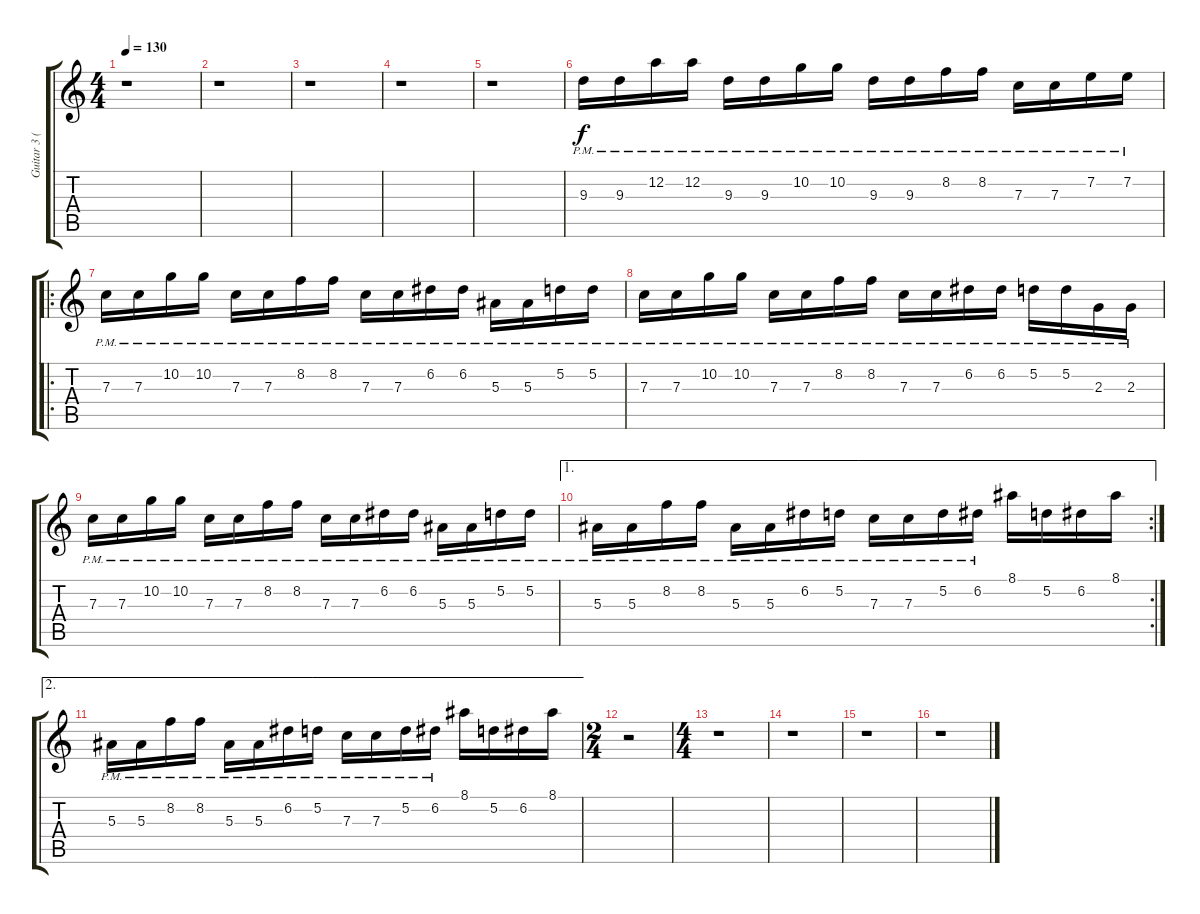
\track ("Guitar 3 (Lead)" "Guitar 3 (") {instrument overdrivenguitar}
\staff {score tabs}
\tuning (D4 A3 F3 C3 G2 C2) {hide}
\ts (4 4)
\tempo 130
\clef g2
\ks c
r.1{dy f} |
r.1 |
r.1 |
r.1 |
r.1 |
9.3{pm}.16{volume 13 instrument overdrivenguitar} 9.3{pm}.16 12.2{pm}.16 12.2{pm}.16 9.3{pm}.16 9.3{pm}.16 10.2{pm}.16 10.2{pm}.16 9.3{pm}.16 9.3{pm}.16 8.2{pm}.16 8.2{pm}.16 7.3{pm}.16 7.3{pm}.16 7.2{pm}.16 7.2{pm}.16 |
\ro
7.3{pm}.16{volume 13 instrument overdrivenguitar} 7.3{pm}.16 10.2{pm}.16 10.2{pm}.16 7.3{pm}.16 7.3{pm}.16 8.2{pm}.16 8.2{pm}.16 7.3{pm}.16 7.3{pm}.16 6.2{pm}.16 6.2{pm}.16 5.3{pm}.16 5.3{pm}.16 5.2{pm}.16 5.2{pm}.16 |
7.3{pm}.16 7.3{pm}.16 10.2{pm}.16 10.2{pm}.16 7.3{pm}.16 7.3{pm}.16 8.2{pm}.16 8.2{pm}.16 7.3{pm}.16 7.3{pm}.16 6.2{pm}.16 6.2{pm}.16 5.2{pm}.16 5.2{pm}.16 2.3{pm}.16 2.3{pm}.16 |
7.3{pm}.16 7.3{pm}.16 10.2{pm}.16 10.2{pm}.16 7.3{pm}.16 7.3{pm}.16 8.2{pm}.16 8.2{pm}.16 7.3{pm}.16 7.3{pm}.16 6.2{pm}.16 6.2{pm}.16 5.3{pm}.16 5.3{pm}.16 5.2{pm}.16 5.2{pm}.16 |
\ae 1
\rc 2
5.3{pm}.16 5.3{pm}.16 8.2{pm}.16 8.2{pm}.16 5.3{pm}.16 5.3{pm}.16 6.2{pm}.16 5.2{pm}.16 7.3{pm}.16 7.3{pm}.16 5.2{pm}.16 6.2{pm}.16 8.1.16 5.2.16 6.2.16 8.1.16 |
\ae 2
5.3{pm}.16 5.3{pm}.16 8.2{pm}.16 8.2{pm}.16 5.3{pm}.16 5.3{pm}.16 6.2{pm}.16 5.2{pm}.16 7.3{pm}.16 7.3{pm}.16 5.2{pm}.16 6.2{pm}.16 8.1.16 5.2.16 6.2.16 8.1.16 |
\ts (2 4)
r.2 |
\ts (4 4)
r.1 |
r.1 |
r.1 |
r.1
